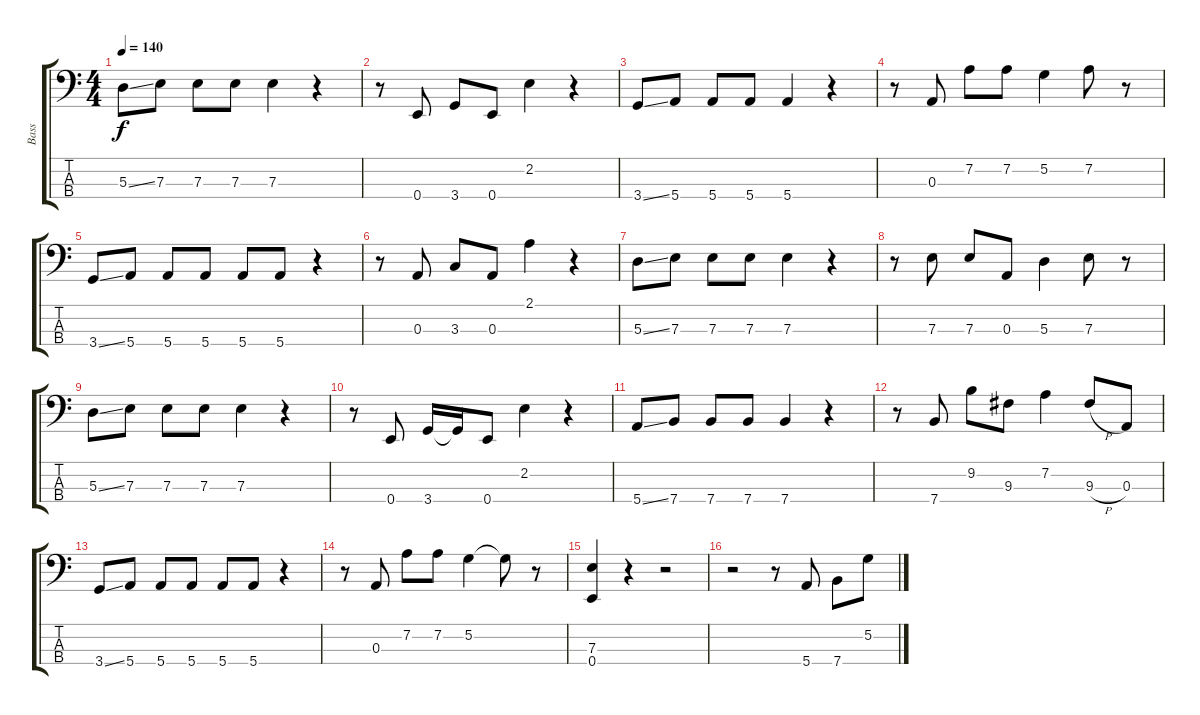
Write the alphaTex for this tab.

\track ("Bass" "Bass") {instrument electricbassfinger}
\staff {score tabs}
\tuning (G2 D2 A1 E1) {hide}
\ts (4 4)
\tempo 140
\clef f4
\ks c
5.3{ss}.8{dy f} 7.3.8 7.3.8 7.3.8 7.3.4 r.4 |
r.8 0.4.8 3.4.8 0.4.8 2.2.4 r.4 |
3.4{ss}.8 5.4.8 5.4.8 5.4.8 5.4.4 r.4 |
r.8 0.3.8 7.2.8 7.2.8 5.2.4 7.2.8 r.8 |
3.4{ss}.8 5.4.8 5.4.8 5.4.8 5.4.8 5.4.8 r.4 |
r.8 0.3.8 3.3.8 0.3.8 2.1.4 r.4 |
5.3{ss}.8 7.3.8 7.3.8 7.3.8 7.3.4 r.4 |
r.8 7.3.8 7.3.8 0.3.8 5.3.4 7.3.8 r.8 |
5.3{ss}.8 7.3.8 7.3.8 7.3.8 7.3.4 r.4 |
r.8 0.4.8 3.4.16 3.4{t}.16 0.4.8 2.2.4 r.4 |
5.4{ss}.8 7.4.8 7.4.8 7.4.8 7.4.4 r.4 |
r.8 7.4.8 9.2.8 9.3.8 7.2.4 9.3{h}.8 0.3.8 |
3.4{ss}.8 5.4.8 5.4.8 5.4.8 5.4.8 5.4.8 r.4 |
r.8 0.3.8 7.2.8 7.2.8 5.2.4 5.2{t}.8 r.8 |
(7.3 0.4).4 r.4 r.2 |
r.2 r.8 5.4.8 7.4.8 5.2.8
